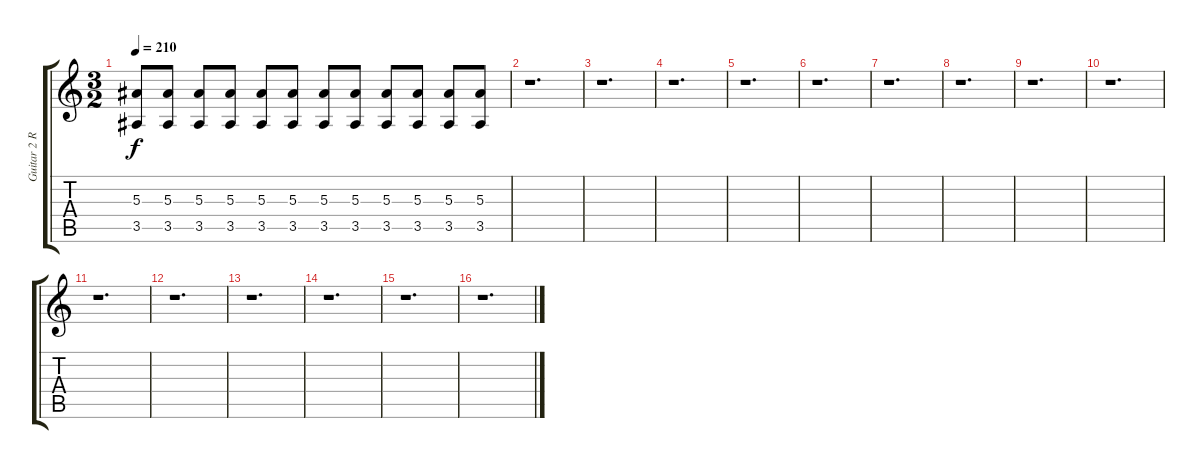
\track ("Guitar 2 Rhythm" "Guitar 2 R") {instrument distortionguitar}
\staff {score tabs}
\tuning (D4 A3 F3 C3 G2 D2) {hide}
\ts (3 2)
\tempo 210
\clef g2
\ks c
(5.3 3.5).8{dy f} (5.3 3.5).8 (5.3 3.5).8 (5.3 3.5).8 (5.3 3.5).8 (5.3 3.5).8 (5.3 3.5).8 (5.3 3.5).8 (5.3 3.5).8 (5.3 3.5).8 (5.3 3.5).8 (5.3 3.5).8 |
r.1{d} |
r.1{d} |
r.1{d} |
r.1{d} |
r.1{d} |
r.1{d} |
r.1{d} |
r.1{d} |
r.1{d} |
r.1{d} |
r.1{d} |
r.1{d} |
r.1{d} |
r.1{d} |
r.1{d}
